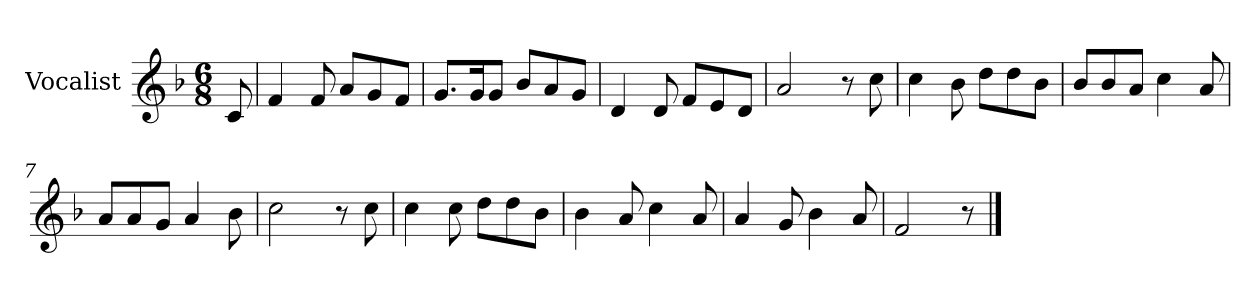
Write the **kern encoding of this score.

**kern
*part1
*staff1
*I"Vocalist
*k[b-]
*F:
*M6/8
=
8c
=1
4f
8f
8aL
8g
8fJ
=2
8.gL
16gK
8gJ
8b-L
8a
8gJ
=3
4d
8d
8fL
8e
8dJ
=4
2a
8r
8cc
=5
4cc
8b-
8ddL
8dd
8b-J
=6
8b-L
8b-
8aJ
4cc
8a
=7
8aL
8a
8gJ
4a
8b-
=8
2cc
8r
8cc
=9
4cc
8cc
8ddL
8dd
8b-J
=10
4b-
8a
4cc
8a
=11
4a
8g
4b-
8a
=12
2f
8r
==
*-
